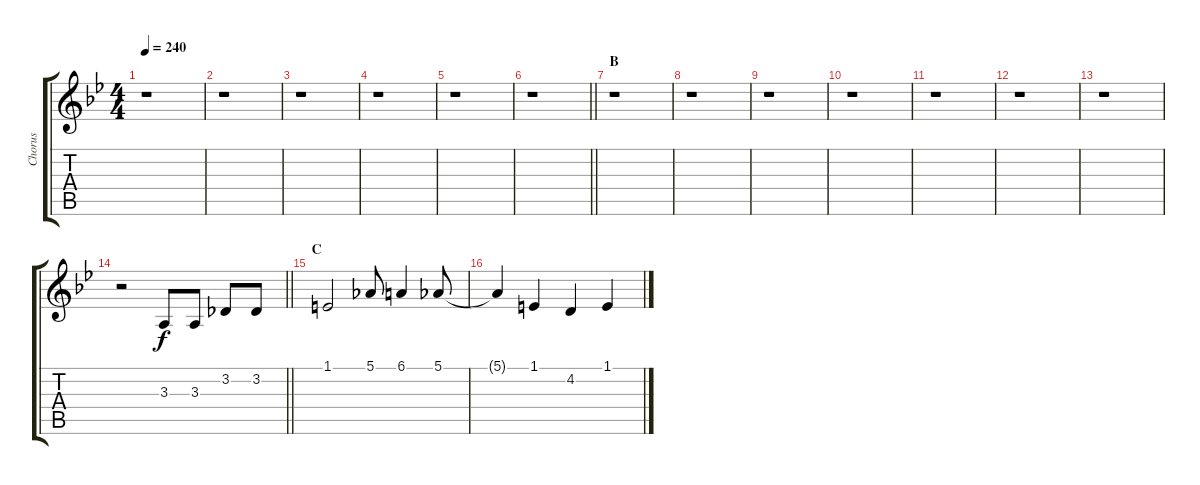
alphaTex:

\track ("Chorus" "Chorus") {instrument voiceoohs}
\staff {score tabs}
\tuning (Eb4 Bb3 Gb3 Db3 Ab2 Eb2) {hide}
\ts (4 4)
\tempo 240
\clef g2
\ks bb
r.1{dy f} |
r.1 |
r.1 |
r.1 |
r.1 |
\barLineRight lightlight
r.1 |
\section ("" "B")
r.1 |
r.1 |
r.1 |
r.1 |
r.1 |
r.1 |
r.1 |
\barLineRight lightlight
r.2 3.3.8 3.3.8 3.2.8 3.2.8 |
\section ("" "C")
1.1.2 5.1.8 6.1.4 5.1.8 |
5.1{t}.4 1.1.4 4.2.4 1.1.4
